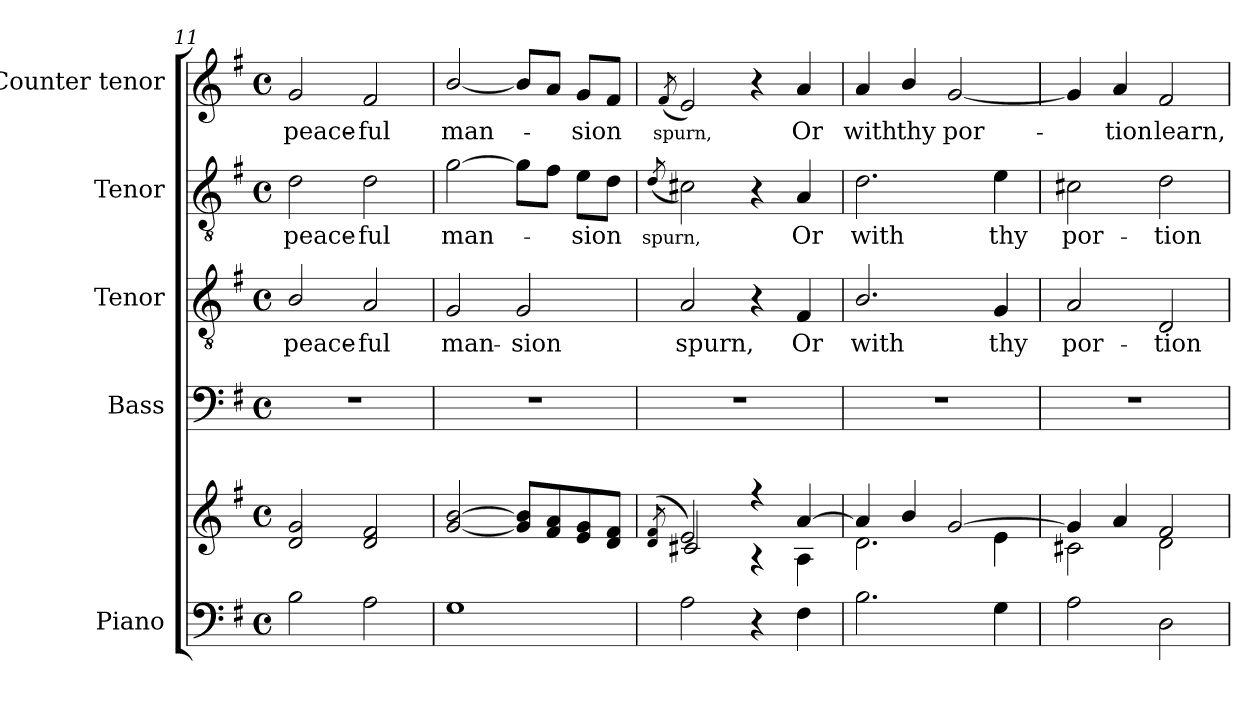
**kern	**kern	**kern	**kern	**text	**kern	**text	**kern	**text
*part5	*part5	*part4	*part3	*part3	*part2	*part2	*part1	*part1
*staff6	*staff5	*staff4	*staff3	*staff3	*staff2	*staff2	*staff1	*staff1
*I"Piano	*	*I"Bass	*I"Tenor	*	*I"Tenor	*	*I"Counter tenor	*
*I'Pno.	*	*I'B.	*I'T.	*	*I'T.	*	*I'Ct.	*
*clefF4	*clefG2	*clefF4	*clefGv2	*	*clefGv2	*	*clefG2	*
*	*	*	*ITrd7c12	*	*ITrd7c12	*	*	*
*k[f#]	*k[f#]	*k[f#]	*k[f#]	*	*k[f#]	*	*k[f#]	*
*G:	*G:	*G:	*G:	*	*G:	*	*G:	*
*M4/4	*M4/4	*M4/4	*M4/4	*	*M4/4	*	*M4/4	*
*met(c)	*met(c)	*met(c)	*met(c)	*	*met(c)	*	*met(c)	*
=11	=11	=11	=11	=11	=11	=11	=11	=11
!	!	!	!	!LO:LY:b:color=#000000	!	!	!	!
!	!	!	!	!	!	!LO:LY:b:color=#000000	!	!
!	!	!	!	!	!	!	!	!LO:LY:b:color=#000000
2Bi\	2di/ 2gi	1r	2BBi/	peace-	2Di\	peace-	2gi/	peace-
!	!	!	!	!LO:LY:b:color=#000000	!	!	!	!
!	!	!	!	!	!	!LO:LY:b:color=#000000	!	!
!	!	!	!	!	!	!	!	!LO:LY:b:color=#000000
2Ai\	2di/ 2f#i	.	2AAi/	-ful	2Di\	-ful	2f#i/	-ful
=12	=12	=12	=12	=12	=12	=12	=12	=12
!	!	!	!	!LO:LY:b:color=#000000	!	!	!	!
!	!	!	!	!	!	!LO:LY:b:color=#000000	!	!
!	!	!	!	!	!	!	!	!LO:LY:b:color=#000000
1Gi	[2gi/ [2bi	1r	2GGi/	man-	[2Gi\	man-	[2bi/	man-
!	!	!	!	!LO:LY:b:color=#000000	!	!	!	!
.	8gi/] 8bi]L	.	2GGi/	-sion	8Gi\L]	.	8bi/L]	.
.	8f#i/ 8ai	.	.	.	8F#i\J	.	8ai/J	.
!	!	!	!	!	!	!LO:LY:b:color=#000000	!	!
!	!	!	!	!	!	!	!	!LO:LY:b:color=#000000
.	8ei/ 8gi	.	.	.	8Ei\L	-sion	8gi/L	-sion
.	8di/ 8f#iJ	.	.	.	8Di\J	.	8f#i/J	.
!!LO:PB:g=z
=13	=13	=13	=13	=13	=13	=13	=13	=13
!	!	!	!	!	!	!	!	!LO:LY:b:color=#000000
!	!	!	!	!	!	!LO:LY:b:color=#000000	!	!
.	(8qdi/ 8qf#i	.	.	.	(8qDi/	spurn,	(8qf#i/	spurn,
*	*^	*	*	*	*	*	*	*
!	!	!	!	!	!LO:LY:b:color=#000000	!	!	!	!
2Ai\	2ei/)	2c#Xi/	1r	2AAi/	spurn,	2C#Xi\)	.	2ei/)	.
4r	4r	4r	.	4r	.	4r	.	4r	.
!	!	!	!	!	!LO:LY:b:color=#000000	!	!	!	!
!	!	!	!	!	!	!	!LO:LY:b:color=#000000	!	!
!	!	!	!	!	!	!	!	!	!LO:LY:b:color=#000000
4F#i\	[4ai/	4Ai\	.	4FF#i/	Or	4AAi/	Or	4ai/	Or
=14	=14	=14	=14	=14	=14	=14	=14	=14	=14
!	!	!	!	!	!LO:LY:b:color=#000000	!	!	!	!
!	!	!	!	!	!	!	!LO:LY:b:color=#000000	!	!
!	!	!	!	!	!	!	!	!	!LO:LY:b:color=#000000
2.Bi\	4ai/]	2.di\	1r	2.BBi/	with	2.Di\	with	4ai/	with
!	!	!	!	!	!	!	!	!	!LO:LY:b:color=#000000
.	4bi/	.	.	.	.	.	.	4bi/	thy
!	!	!	!	!	!	!	!	!	!LO:LY:b:color=#000000
.	[2gi/	.	.	.	.	.	.	[2gi/	por-
!	!	!	!	!	!LO:LY:b:color=#000000	!	!	!	!
!	!	!	!	!	!	!	!LO:LY:b:color=#000000	!	!
4Gi\	.	4ei\	.	4GGi/	thy	4Ei\	thy	.	.
=15	=15	=15	=15	=15	=15	=15	=15	=15	=15
!	!	!	!	!	!LO:LY:b:color=#000000	!	!	!	!
!	!	!	!	!	!	!	!LO:LY:b:color=#000000	!	!
2Ai\	4gi/]	2c#Xi\	1r	2AAi/	por-	2C#Xi\	por-	4gi/]	.
!	!	!	!	!	!	!	!	!	!LO:LY:b:color=#000000
.	4ai/	.	.	.	.	.	.	4ai/	-tion
!	!	!	!	!	!LO:LY:b:color=#000000	!	!	!	!
!	!	!	!	!	!	!	!LO:LY:b:color=#000000	!	!
!	!	!	!	!	!	!	!	!	!LO:LY:b:color=#000000
2Di\	2f#i/	2di\	.	2DDi/	-tion	2Di\	-tion	2f#i/	learn,
*	*v	*v	*	*	*	*	*	*	*
=	=	=	=	=	=	=	=	=
*-	*-	*-	*-	*-	*-	*-	*-	*-
